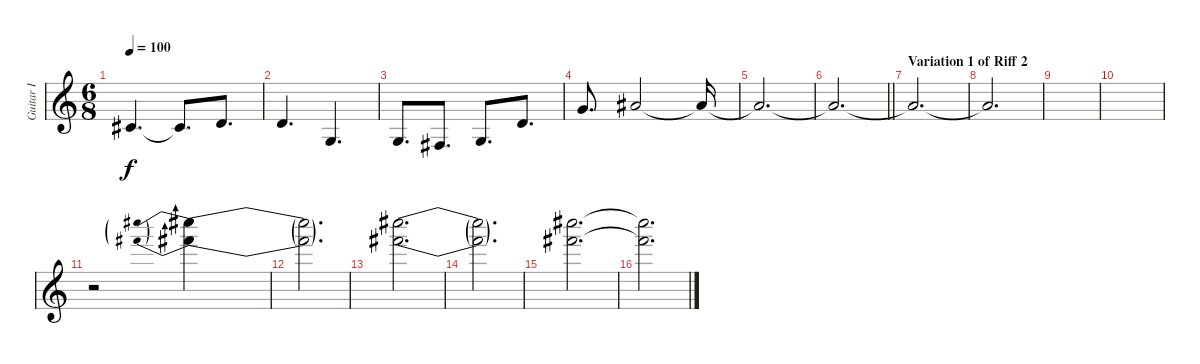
\track ("Guitar I" "Guitar I") {instrument distortionguitar}
\staff {score}
\tuning (D4 A3 F3 C3 G2 D2) {hide}
\ts (6 8)
\tempo 100
\clef g2
\ks c
6.5.4{d dy f} 6.5{t}.8{d} 7.5.8{d} |
7.5.4{d} 5.6{be (custom 0 0 25 0 30 2 60 2)}.4{d} |
5.6.8{d} 4.6.8{d} 5.6.8{d} 7.5.8{d} |
7.4.8{d} 5.3.2 5.3{t}.16 |
5.3{t}.2{d} |
\barLineRight lightlight
5.3{t}.2{d} |
\section ("" "Variation 1 of Riff 2")
5.3{t}.2{d} |
5.3{t}.2{d} |
|
|
r.2{volume 0} (23.1{be (prebendrelease 0 1 60 0)} 21.2{be (prebendrelease 0 1 60 0)}).4{volume 6} |
(23.1{t} 21.2{t}).2{d} |
(23.1{be (bendrelease 0 0 45 1 45 1 60 0)} 21.2{be (bendrelease 0 0 45 1 45 1 60 0)}).2{d} |
(23.1{t} 21.2{t}).2{d} |
(23.1 21.2).2{d} |
(23.1{t} 21.2{t}).2{d}
